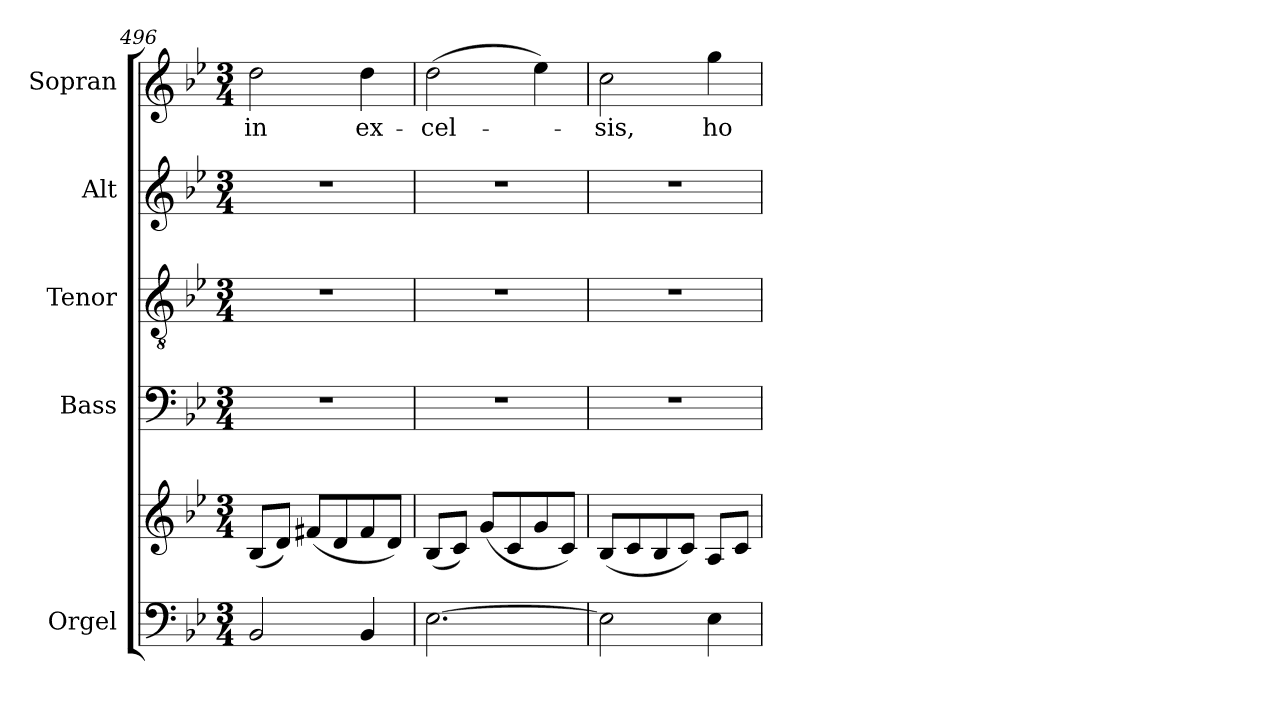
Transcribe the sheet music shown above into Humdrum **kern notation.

**kern	**kern	**kern	**kern	**kern	**kern	**text
*part5	*part5	*part4	*part3	*part2	*part1	*part1
*staff6	*staff5	*staff4	*staff3	*staff2	*staff1	*staff1
*I"Orgel	*	*I"Bass	*I"Tenor	*I"Alt	*I"Sopran	*
*I'Org.	*	*I'B.	*I'T.	*I'A.	*I'S.	*
*clefF4	*clefG2	*clefF4	*clefGv2	*clefG2	*clefG2	*
*k[b-e-]	*k[b-e-]	*k[b-e-]	*k[b-e-]	*k[b-e-]	*k[b-e-]	*
*B-:	*B-:	*B-:	*B-:	*B-:	*B-:	*
*M3/4	*M3/4	*M3/4	*M3/4	*M3/4	*M3/4	*
=496	=496	=496	=496	=496	=496	=496
!	!	!	!	!	!	!LO:LY:b
2BB-/	(<8B-/L	2.r	2.r	2.r	2dd\	in
.	8d/J)	.	.	.	.	.
.	(<8f#X/L	.	.	.	.	.
.	8d/	.	.	.	.	.
!	!	!	!	!	!	!LO:LY:b
4BB-/	8f#/	.	.	.	4dd\	ex-
.	8d/J)	.	.	.	.	.
=497	=497	=497	=497	=497	=497	=497
!	!	!	!	!	!	!LO:LY:b
[2.E-\	(<8B-/L	2.r	2.r	2.r	(>2dd\	-cel-
.	8c/J)	.	.	.	.	.
.	(<8g/L	.	.	.	.	.
.	8c/	.	.	.	.	.
.	8g/	.	.	.	4ee-\)	.
.	8c/J)	.	.	.	.	.
=498	=498	=498	=498	=498	=498	=498
!	!	!	!	!	!	!LO:LY:b
2E-\]	(<8B-/L	2.r	2.r	2.r	2cc\	-sis,
.	8c/	.	.	.	.	.
.	8B-/	.	.	.	.	.
.	8c/J)	.	.	.	.	.
!	!	!	!	!	!	!LO:LY:b
4E-\	8A/L	.	.	.	4gg\	ho-
.	8c/J	.	.	.	.	.
=	=	=	=	=	=	=
*-	*-	*-	*-	*-	*-	*-
